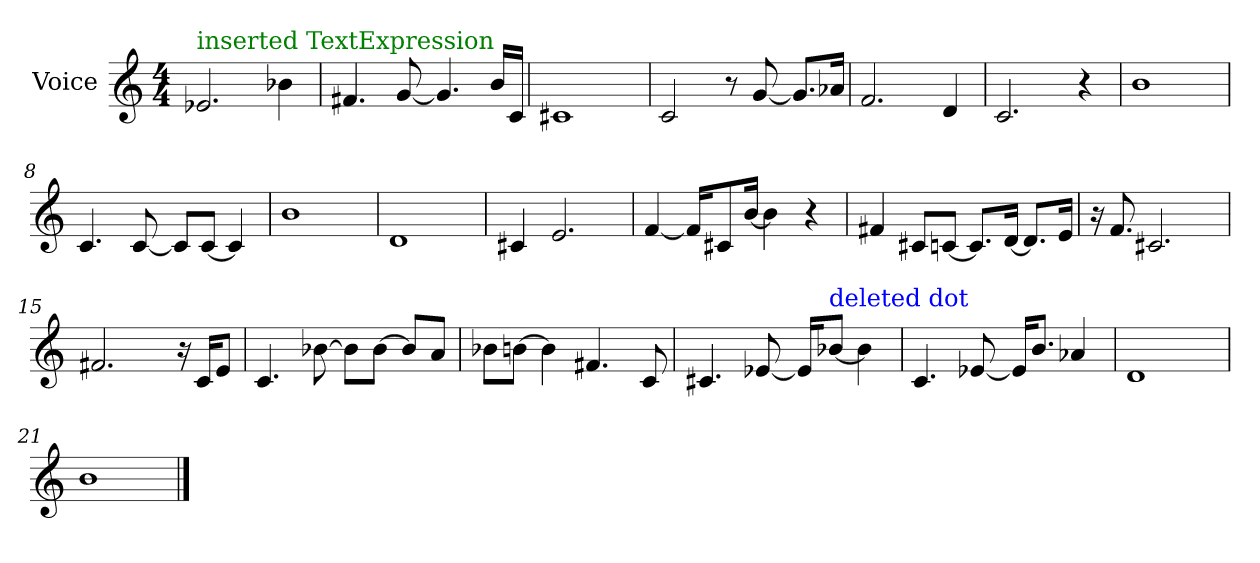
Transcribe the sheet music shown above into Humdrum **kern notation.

**kern
*part1
*staff1
*I"Voice
*I'Voice
*clefG2
*M4/4
=1
!LO:TX:color=#008000:t=inserted TextExpression
2.e-X/
4b-X\
=2
4.f#X/
[<8g/
4.g/]
16b/LL
16c/JJ
=3
1c#X
=4
2c/
8r
[<8g/
8.g/L]
16a-X/Jk
=5
2.f/
4d/
=6
2.c/
4r
=7
1b
=8
4.c/
[<8c/
8c/L]
[<8c/J
4c/]
=9
1b
=10
1d
=11
4c#X/
2.e/
!!LO:LB:g=z
=12
[<4f/
16f/KL]
8c#X/
[>16b/Jk
4b\]
4r
=13
4f#X/
8c#X/L
[<8cn/J
8.c/L]
[<16d/Jk
8.d/L]
16e/Jk
=14
16ra
8.f/
2.c#X/
=15
2.f#X/
16ra
16c/KL
8e/J
=16
4.c/
[>8b-X\
8b-\L]
[>8b-\J
8b-/L]
8a/J
=17
8b-X\L
[>8bn\J
4b\]
4.f#X/
8c/
!!LO:LB:g=z
=18
4.c#X/
[<8e-X/
16e-/KL]
!LO:TX:color=#0000FF:t=deleted dot
[>8b-Xi/J
4b-\]
=19
4.c/
[<8e-X/
16e-/KL]
8.b/J
4a-X/
=20
1d
=21
1b
==
*-
